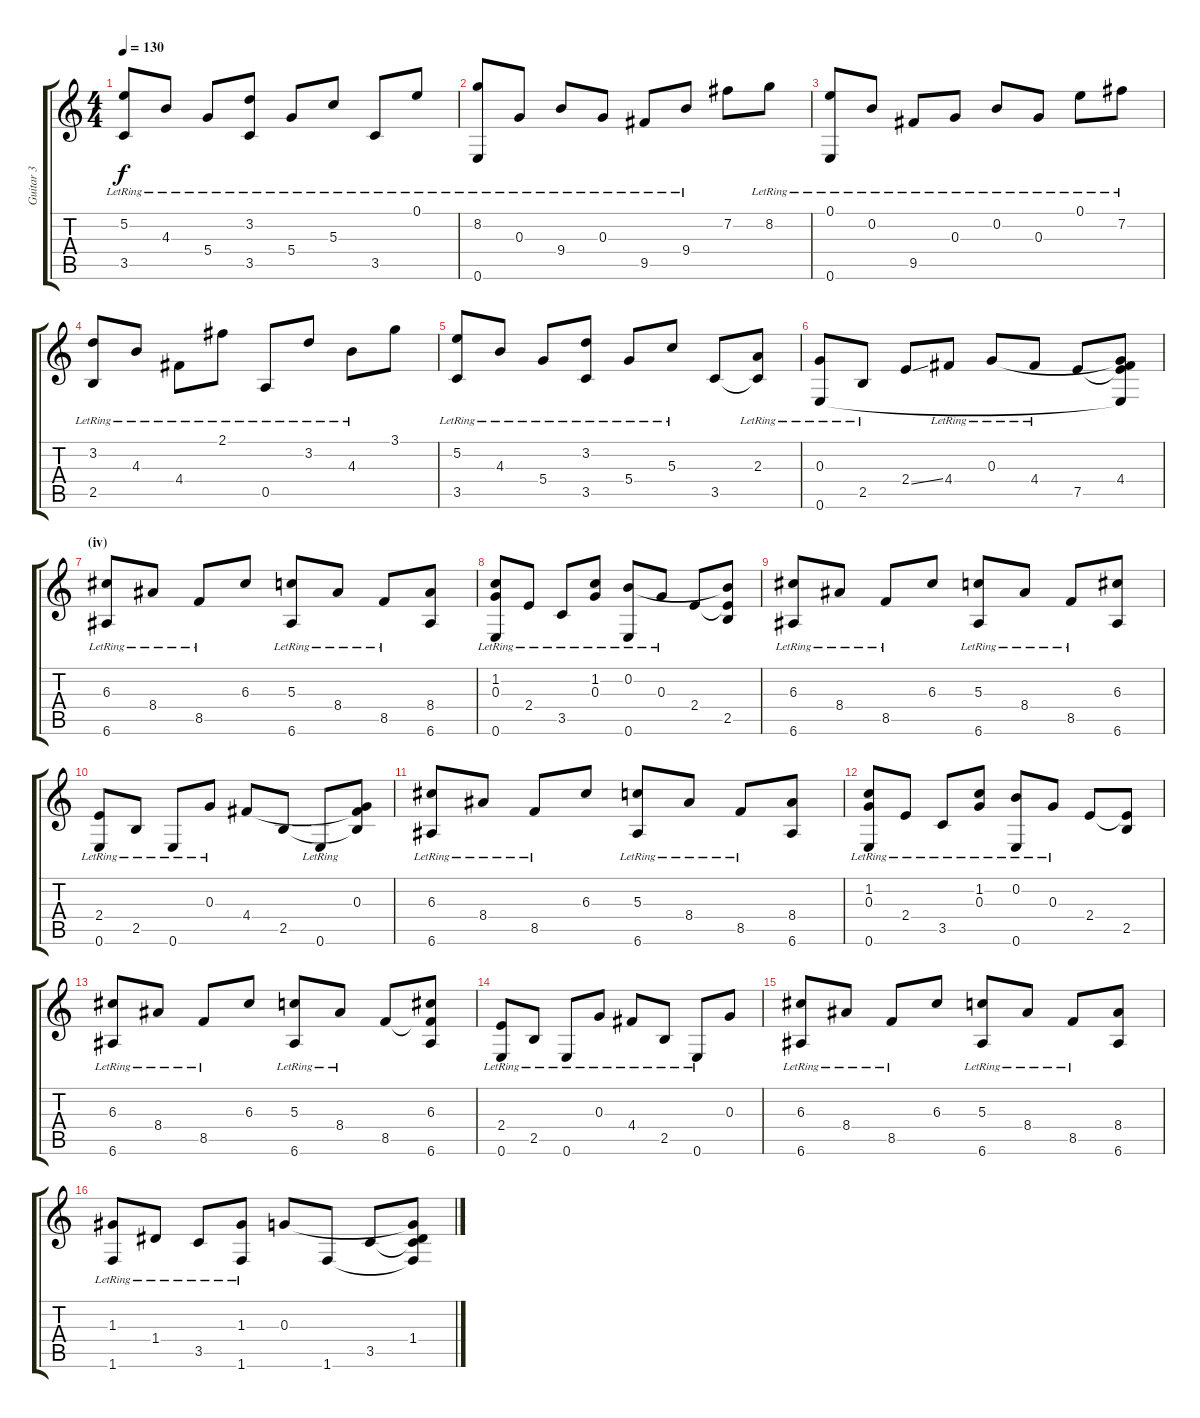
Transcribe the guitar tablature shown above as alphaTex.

\track ("Guitar 3" "Guitar 3") {instrument distortionguitar}
\staff {score tabs}
\tuning (E4 B3 G3 D3 A2 E2) {hide}
\ts (4 4)
\tempo 130
\clef g2
\ks c
(5.2{lr} 3.5{lr}).8{dy f} 4.3{lr}.8 5.4{lr}.8 (3.2{lr} 3.5{lr}).8 5.4{lr}.8 5.3{lr}.8 3.5{lr}.8 0.1{lr}.8 |
(8.2{lr} 0.6{lr}).8{instrument acousticguitarsteel} 0.3{lr}.8 9.4{lr}.8 0.3{lr}.8 9.5{lr}.8 9.4{lr}.8 7.2.8 8.2{lr}.8 |
(0.1{lr} 0.6{lr}).8 0.2{lr}.8 9.5{lr}.8 0.3{lr}.8 0.2{lr}.8 0.3{lr}.8 0.1{lr}.8 7.2{lr}.8 |
(3.2{lr} 2.5{lr}).8 4.3{lr}.8 4.4{lr}.8 2.1{lr}.8 0.5{lr}.8 3.2{lr}.8 4.3{lr}.8 3.1.8 |
(5.2{lr} 3.5{lr}).8{instrument acousticguitarsteel} 4.3{lr}.8 5.4{lr}.8 (3.2{lr} 3.5{lr}).8 5.4{lr}.8 5.3{lr}.8 3.5.8 (2.3{lr} 3.5{t}).8 |
(0.3{lr} 0.6{lr}).8{volume 12 balance 8 instrument acousticguitarsteel} 2.5{lr}.8 2.4{ss}.8 4.4{lr}.8 0.3{lr}.8 4.4{lr}.8 7.5.8 (0.3{t} 4.4 7.5{t} 0.6{t}).8 |
\section ("" "(iv)")
(6.3{lr} 6.6{lr}).8{volume 13 balance 8 instrument acousticguitarsteel} 8.4{lr}.8 8.5{lr}.8 6.3.8 (5.3{lr} 6.6{lr}).8 8.4{lr}.8 8.5{lr}.8 (8.4 6.6).8 |
(1.2{lr} 0.3{lr} 0.6{lr}).8 2.4{lr}.8 3.5{lr}.8 (1.2 0.3{lr}).8 (0.2 0.6{lr}).8 0.3{lr}.8 2.4.8 (0.2{t} 2.4{t} 2.5).8 |
(6.3{lr} 6.6{lr}).8{instrument acousticguitarsteel} 8.4{lr}.8 8.5{lr}.8 6.3.8 (5.3{lr} 6.6{lr}).8 8.4{lr}.8 8.5{lr}.8 (6.3 6.6).8 |
(2.4{lr} 0.6{lr}).8 2.5{lr}.8 0.6{lr}.8 0.3{lr}.8 4.4.8 2.5.8 0.6{lr}.8 (0.3 4.4{t} 2.5{t}).8 |
(6.3{lr} 6.6{lr}).8{balance 8 instrument acousticguitarsteel} 8.4{lr}.8 8.5{lr}.8 6.3.8 (5.3{lr} 6.6{lr}).8 8.4{lr}.8 8.5{lr}.8 (8.4 6.6).8 |
(1.2{lr} 0.3{lr} 0.6{lr}).8 2.4{lr}.8 3.5{lr}.8 (1.2 0.3{lr}).8 (0.2{lr} 0.6{lr}).8 0.3{lr}.8 2.4.8 (2.4{t} 2.5).8 |
(6.3{lr} 6.6{lr}).8{instrument acousticguitarsteel} 8.4{lr}.8 8.5{lr}.8 6.3.8 (5.3{lr} 6.6{lr}).8 8.4{lr}.8 8.5.8 (6.3 8.5{t} 6.6).8 |
(2.4{lr} 0.6{lr}).8{instrument acousticguitarsteel} 2.5{lr}.8 0.6{lr}.8 0.3{lr}.8 4.4{lr}.8 2.5{lr}.8 0.6{lr}.8 0.3.8 |
(6.3{lr} 6.6{lr}).8{volume 13 balance 8 instrument acousticguitarsteel} 8.4{lr}.8 8.5{lr}.8 6.3.8 (5.3{lr} 6.6{lr}).8 8.4{lr}.8 8.5{lr}.8 (8.4 6.6).8 |
(1.3{lr} 1.6{lr}).8{instrument acousticguitarsteel} 1.4{lr}.8 3.5{lr}.8 (1.3 1.6{lr}).8 0.3.8 1.6.8 3.5.8 (0.3{t} 1.4 3.5{t} 1.6{t}).8
